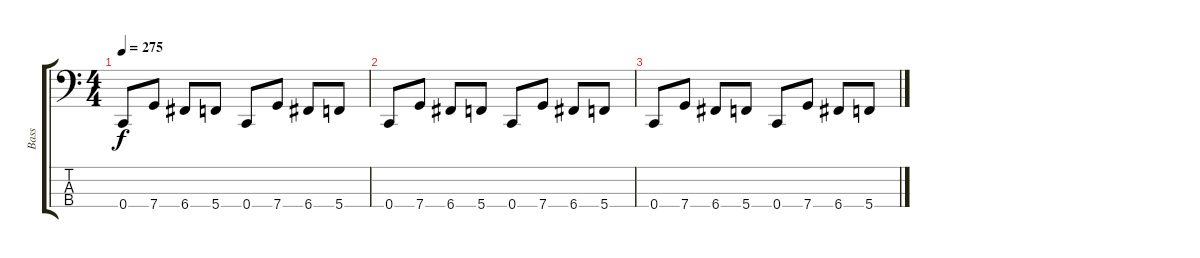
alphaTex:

\track ("Bass" "Bass") {instrument electricbasspick}
\staff {score tabs}
\tuning (F2 C2 G1 C1) {hide}
\ts (4 4)
\tempo 275
\clef f4
\ks c
0.4.8{dy f} 7.4.8 6.4.8 5.4.8 0.4.8 7.4.8 6.4.8 5.4.8 |
0.4.8 7.4.8 6.4.8 5.4.8 0.4.8 7.4.8 6.4.8 5.4.8 |
0.4.8 7.4.8 6.4.8 5.4.8 0.4.8 7.4.8 6.4.8 5.4.8
